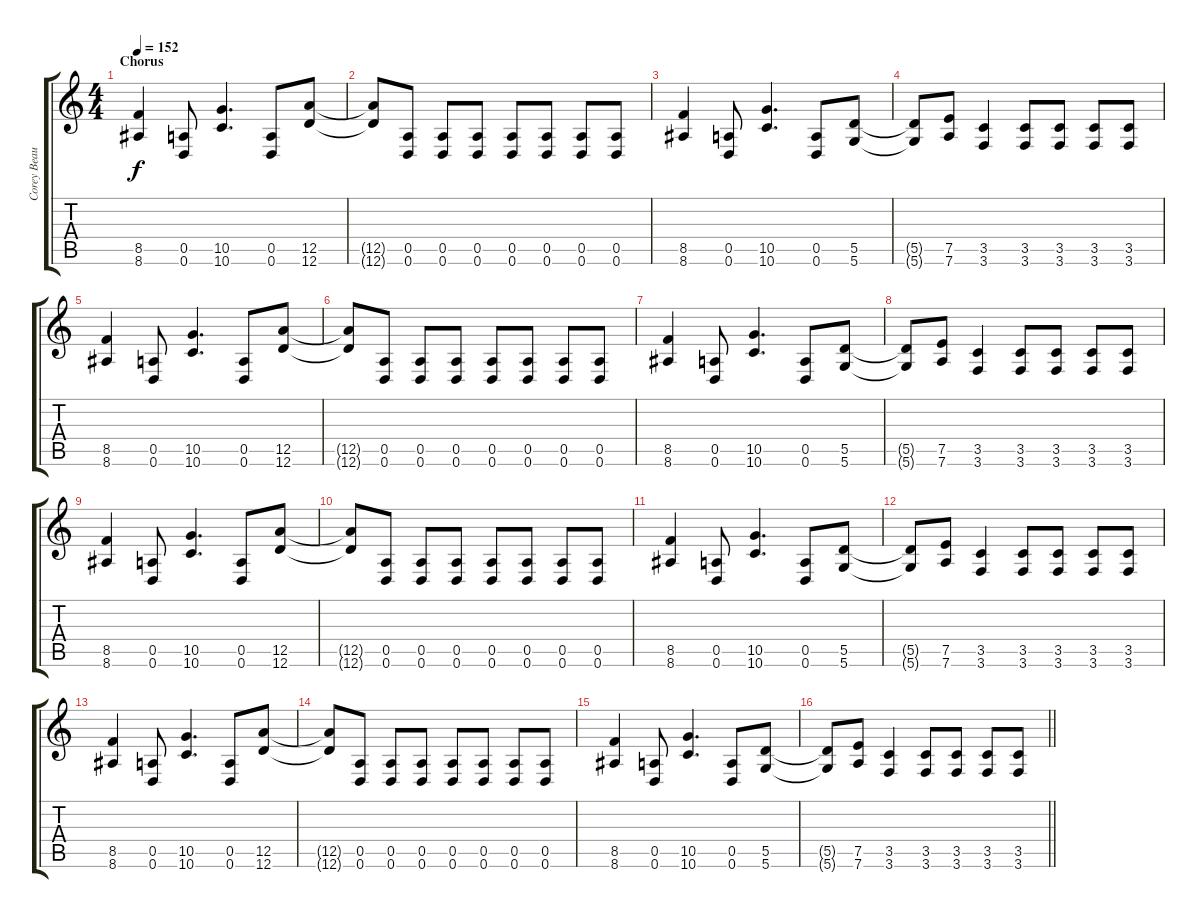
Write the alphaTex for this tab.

\track ("Corey Beaulieu" "Corey Beau") {instrument overdrivenguitar}
\staff {score tabs}
\tuning (E4 B3 G3 D3 A2 D2) {hide}
\ts (4 4)
\section ("" "Chorus")
\tempo 152
\clef g2
\ks c
(8.5 8.6).4{dy f} (0.5 0.6).8 (10.5 10.6).4{d} (0.5 0.6).8 (12.5 12.6).8 |
(12.5{t} 12.6{t}).8 (0.5 0.6).8 (0.5 0.6).8 (0.5 0.6).8 (0.5 0.6).8 (0.5 0.6).8 (0.5 0.6).8 (0.5 0.6).8 |
(8.5 8.6).4 (0.5 0.6).8 (10.5 10.6).4{d} (0.5 0.6).8 (5.5 5.6).8 |
(5.5{t} 5.6{t}).8 (7.5 7.6).8 (3.5 3.6).4 (3.5 3.6).8 (3.5 3.6).8 (3.5 3.6).8 (3.5 3.6).8 |
(8.5 8.6).4 (0.5 0.6).8 (10.5 10.6).4{d} (0.5 0.6).8 (12.5 12.6).8 |
(12.5{t} 12.6{t}).8 (0.5 0.6).8 (0.5 0.6).8 (0.5 0.6).8 (0.5 0.6).8 (0.5 0.6).8 (0.5 0.6).8 (0.5 0.6).8 |
(8.5 8.6).4 (0.5 0.6).8 (10.5 10.6).4{d} (0.5 0.6).8 (5.5 5.6).8 |
(5.5{t} 5.6{t}).8 (7.5 7.6).8 (3.5 3.6).4 (3.5 3.6).8 (3.5 3.6).8 (3.5 3.6).8 (3.5 3.6).8 |
(8.5 8.6).4 (0.5 0.6).8 (10.5 10.6).4{d} (0.5 0.6).8 (12.5 12.6).8 |
(12.5{t} 12.6{t}).8 (0.5 0.6).8 (0.5 0.6).8 (0.5 0.6).8 (0.5 0.6).8 (0.5 0.6).8 (0.5 0.6).8 (0.5 0.6).8 |
(8.5 8.6).4 (0.5 0.6).8 (10.5 10.6).4{d} (0.5 0.6).8 (5.5 5.6).8 |
(5.5{t} 5.6{t}).8 (7.5 7.6).8 (3.5 3.6).4 (3.5 3.6).8 (3.5 3.6).8 (3.5 3.6).8 (3.5 3.6).8 |
(8.5 8.6).4 (0.5 0.6).8 (10.5 10.6).4{d} (0.5 0.6).8 (12.5 12.6).8 |
(12.5{t} 12.6{t}).8 (0.5 0.6).8 (0.5 0.6).8 (0.5 0.6).8 (0.5 0.6).8 (0.5 0.6).8 (0.5 0.6).8 (0.5 0.6).8 |
(8.5 8.6).4 (0.5 0.6).8 (10.5 10.6).4{d} (0.5 0.6).8 (5.5 5.6).8 |
\barLineRight lightlight
(5.5{t} 5.6{t}).8 (7.5 7.6).8 (3.5 3.6).4 (3.5 3.6).8 (3.5 3.6).8 (3.5 3.6).8 (3.5 3.6).8
